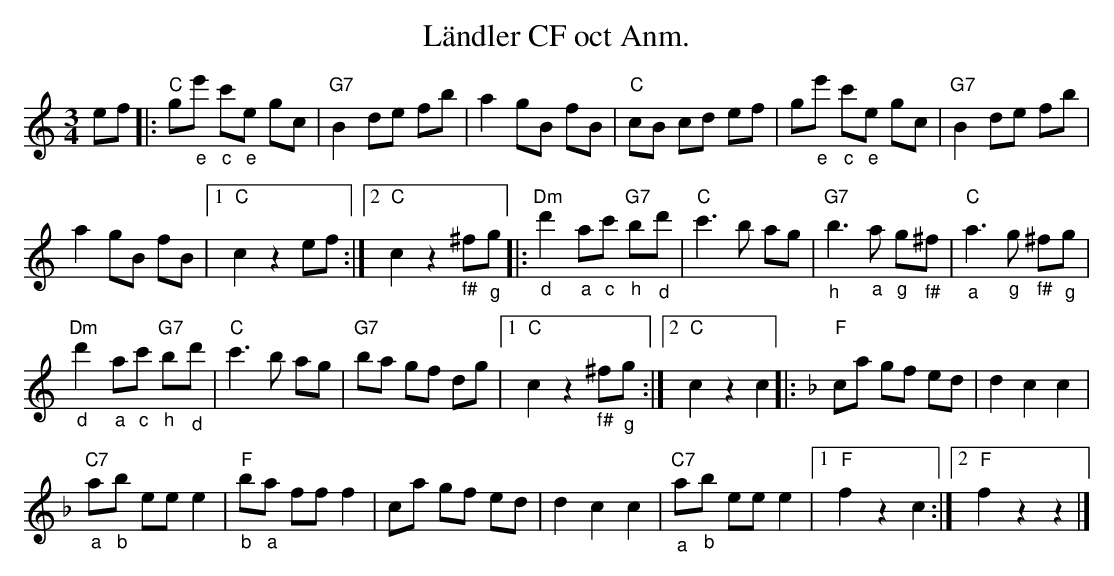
X:1
T:Ländler CF oct Anm.
M:3/4
L:1/8
K:Cmaj
ef |: "C"g"_e"e' "_c"c'"_e"e gc | "G7"B2 de fb | a2 gB fB | "C"cB cd ef | g"_e"e' "_c"c'"_e"e gc | "G7"B2 de fb |
a2 gB fB |1 "C"c2 z2 ef :|2 "C"c2 z2 "_f#"^f"_g"g |: \
"Dm""_d"d'2 "_a"a"_c"c' "G7""_h"b"_d"d' | "C"c'3b ag | "G7""_h"b3"_a"a "_g"g"_f#"^f | "C""_a"a3"_g"g "_f#"^f"_g"g |
"Dm""_d"d'2 "_a"a"_c"c' "G7""_h"b"_d"d' | "C"c'3b ag | "G7"ba gf dg |1 "C"c2 z2 "_f#"^f"_g"g :|2 "C"c2 z2 c2 |: [K:Fmaj] \
"F"ca gf ed | d2c2c2 |
"C7""_a"a"_b"b ee e2 | "F""_b"b"_a"a ff f2 | \
ca gf ed | d2c2c2 | "C7""_a"a"_b"b ee e2 |1 "F"f2 z2 c2 :|2 "F"f2 z2z2 |]
